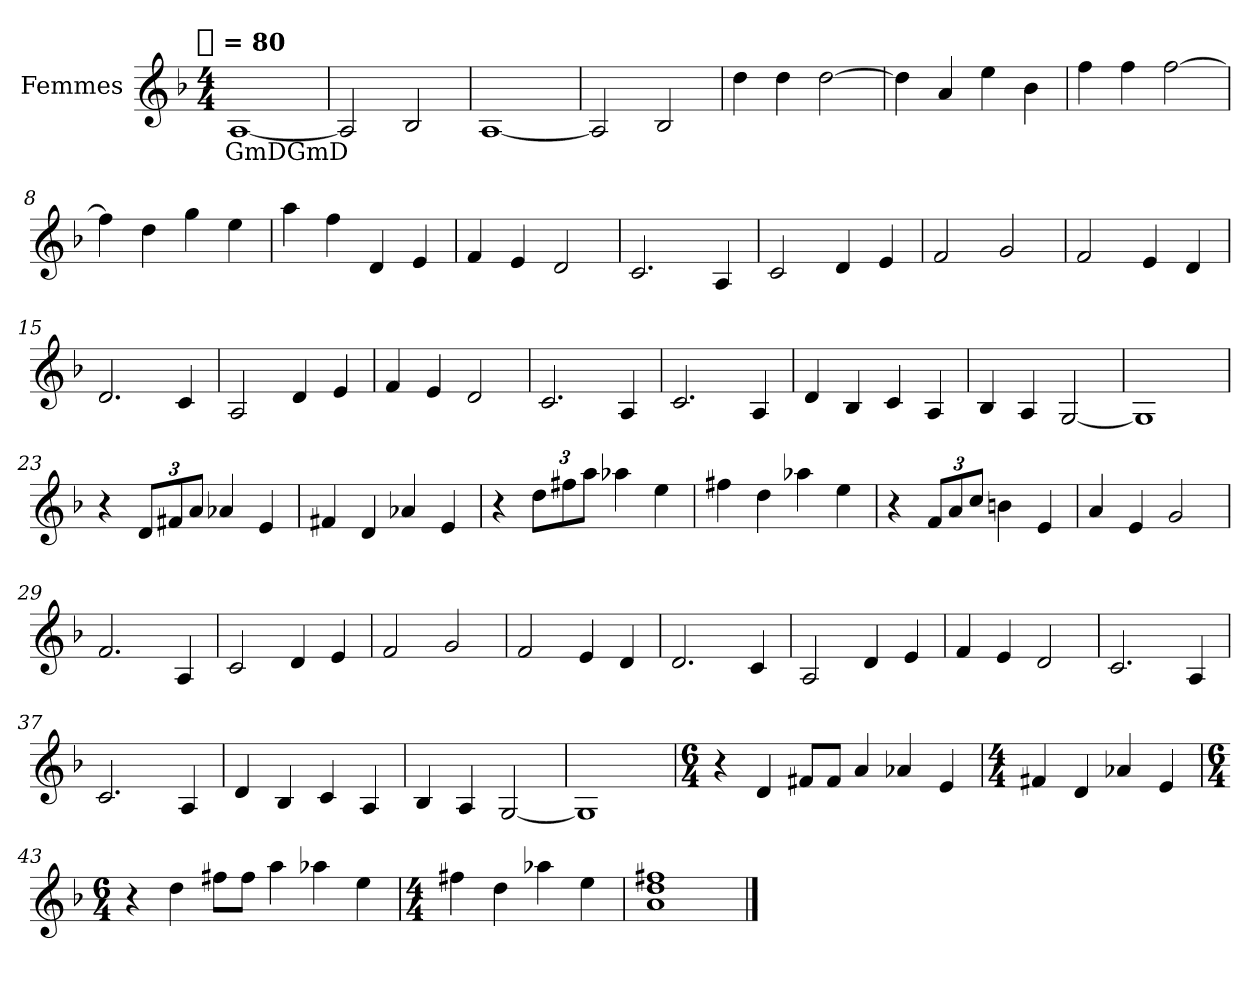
**kern	**text
*part1	*part1
*staff1	*staff1
*I"Femmes	*
*I'F.	*
*clefG2	*
*k[b-]	*
!!LO:TX:omd:t=[quarter] = 80
*M4/4	*
*MM80	*
=1	=1
[1A	GmDGmD
=2	=2
2A]	.
2B-	.
=3	=3
[1A	.
=4	=4
2A]	.
2B-	.
=5	=5
4dd	.
4dd	.
[2dd	.
=6	=6
4dd]	.
4a	.
4ee	.
4b-	.
=7	=7
4ff	.
4ff	.
[2ff	.
=8	=8
4ff]	.
4dd	.
4gg	.
4ee	.
!!LO:LB:g=z
=9	=9
4aa	.
4ff	.
4d	.
4e	.
=10	=10
4f	.
4e	.
2d	.
=11	=11
2.c	.
4A	.
=12	=12
2c	.
4d	.
4e	.
=13	=13
2f	.
2g	.
=14	=14
2f	.
4e	.
4d	.
=15	=15
2.d	.
4c	.
=16	=16
2A	.
4d	.
4e	.
=17	=17
4f	.
4e	.
2d	.
!!LO:LB:g=z
=18	=18
2.c	.
4A	.
=19	=19
2.c	.
4A	.
=20	=20
4d	.
4B-	.
4c	.
4A	.
=21	=21
4B-	.
4A	.
[2G	.
=22	=22
1G]	.
=23	=23
4r	.
12dL	.
12f#X	.
12aJ	.
4a-X	.
4e	.
=24	=24
4f#X	.
4d	.
4a-X	.
4e	.
!!LO:LB:g=z
=25	=25
4r	.
12ddL	.
12ff#X	.
12aaJ	.
4aa-X	.
4ee	.
=26	=26
4ff#X	.
4dd	.
4aa-X	.
4ee	.
=27	=27
4r	.
12fL	.
12a	.
12ccJ	.
4bn	.
4e	.
=28	=28
4a	.
4e	.
2g	.
=29	=29
2.f	.
4A	.
=30	=30
2c	.
4d	.
4e	.
=31	=31
2f	.
2g	.
!!LO:LB:g=z
=32	=32
2f	.
4e	.
4d	.
=33	=33
2.d	.
4c	.
=34	=34
2A	.
4d	.
4e	.
=35	=35
4f	.
4e	.
2d	.
=36	=36
2.c	.
4A	.
=37	=37
2.c	.
4A	.
=38	=38
4d	.
4B-	.
4c	.
4A	.
=39	=39
4B-	.
4A	.
[2G	.
=40	=40
1G]	.
!!LO:LB:g=z
=41	=41
*M6/4	*
4r	.
4d	.
8f#XL	.
8f#J	.
4a	.
4a-X	.
4e	.
=42	=42
*M4/4	*
4f#X	.
4d	.
4a-X	.
4e	.
=43	=43
*M6/4	*
4r	.
4dd	.
8ff#XL	.
8ff#J	.
4aa	.
4aa-X	.
4ee	.
=44	=44
*M4/4	*
4ff#X	.
4dd	.
4aa-X	.
4ee	.
=45	=45
1a 1dd 1ff#X	.
==	==
*-	*-
